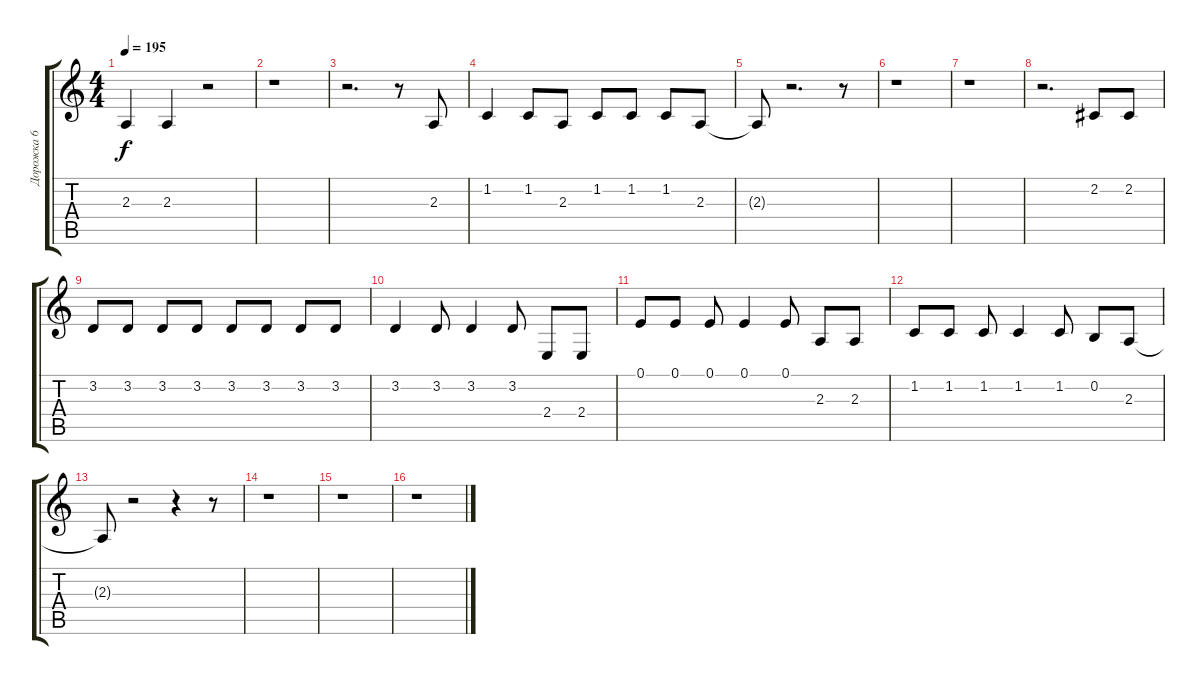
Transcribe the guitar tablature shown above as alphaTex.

\track ("Дорожка 6" "Дорожка 6") {instrument electricpiano2}
\staff {score tabs}
\tuning (E4 B3 G3 D3 A2 E2) {hide}
\ts (4 4)
\tempo 195
\clef g2
\ks c
2.3.4{dy f} 2.3.4 r.2 |
r.1 |
r.2{d} r.8 2.3.8 |
1.2.4 1.2.8 2.3.8 1.2.8 1.2.8 1.2.8 2.3.8 |
2.3{t}.8 r.2{d} r.8 |
r.1 |
r.1 |
r.2{d} 2.2.8 2.2.8 |
3.2.8 3.2.8 3.2.8 3.2.8 3.2.8 3.2.8 3.2.8 3.2.8 |
3.2.4 3.2.8 3.2.4 3.2.8 2.4.8 2.4.8 |
0.1.8 0.1.8 0.1.8 0.1.4 0.1.8 2.3.8 2.3.8 |
1.2.8 1.2.8 1.2.8 1.2.4 1.2.8 0.2.8 2.3.8 |
2.3{t}.8 r.2 r.4 r.8 |
r.1 |
r.1 |
r.1
